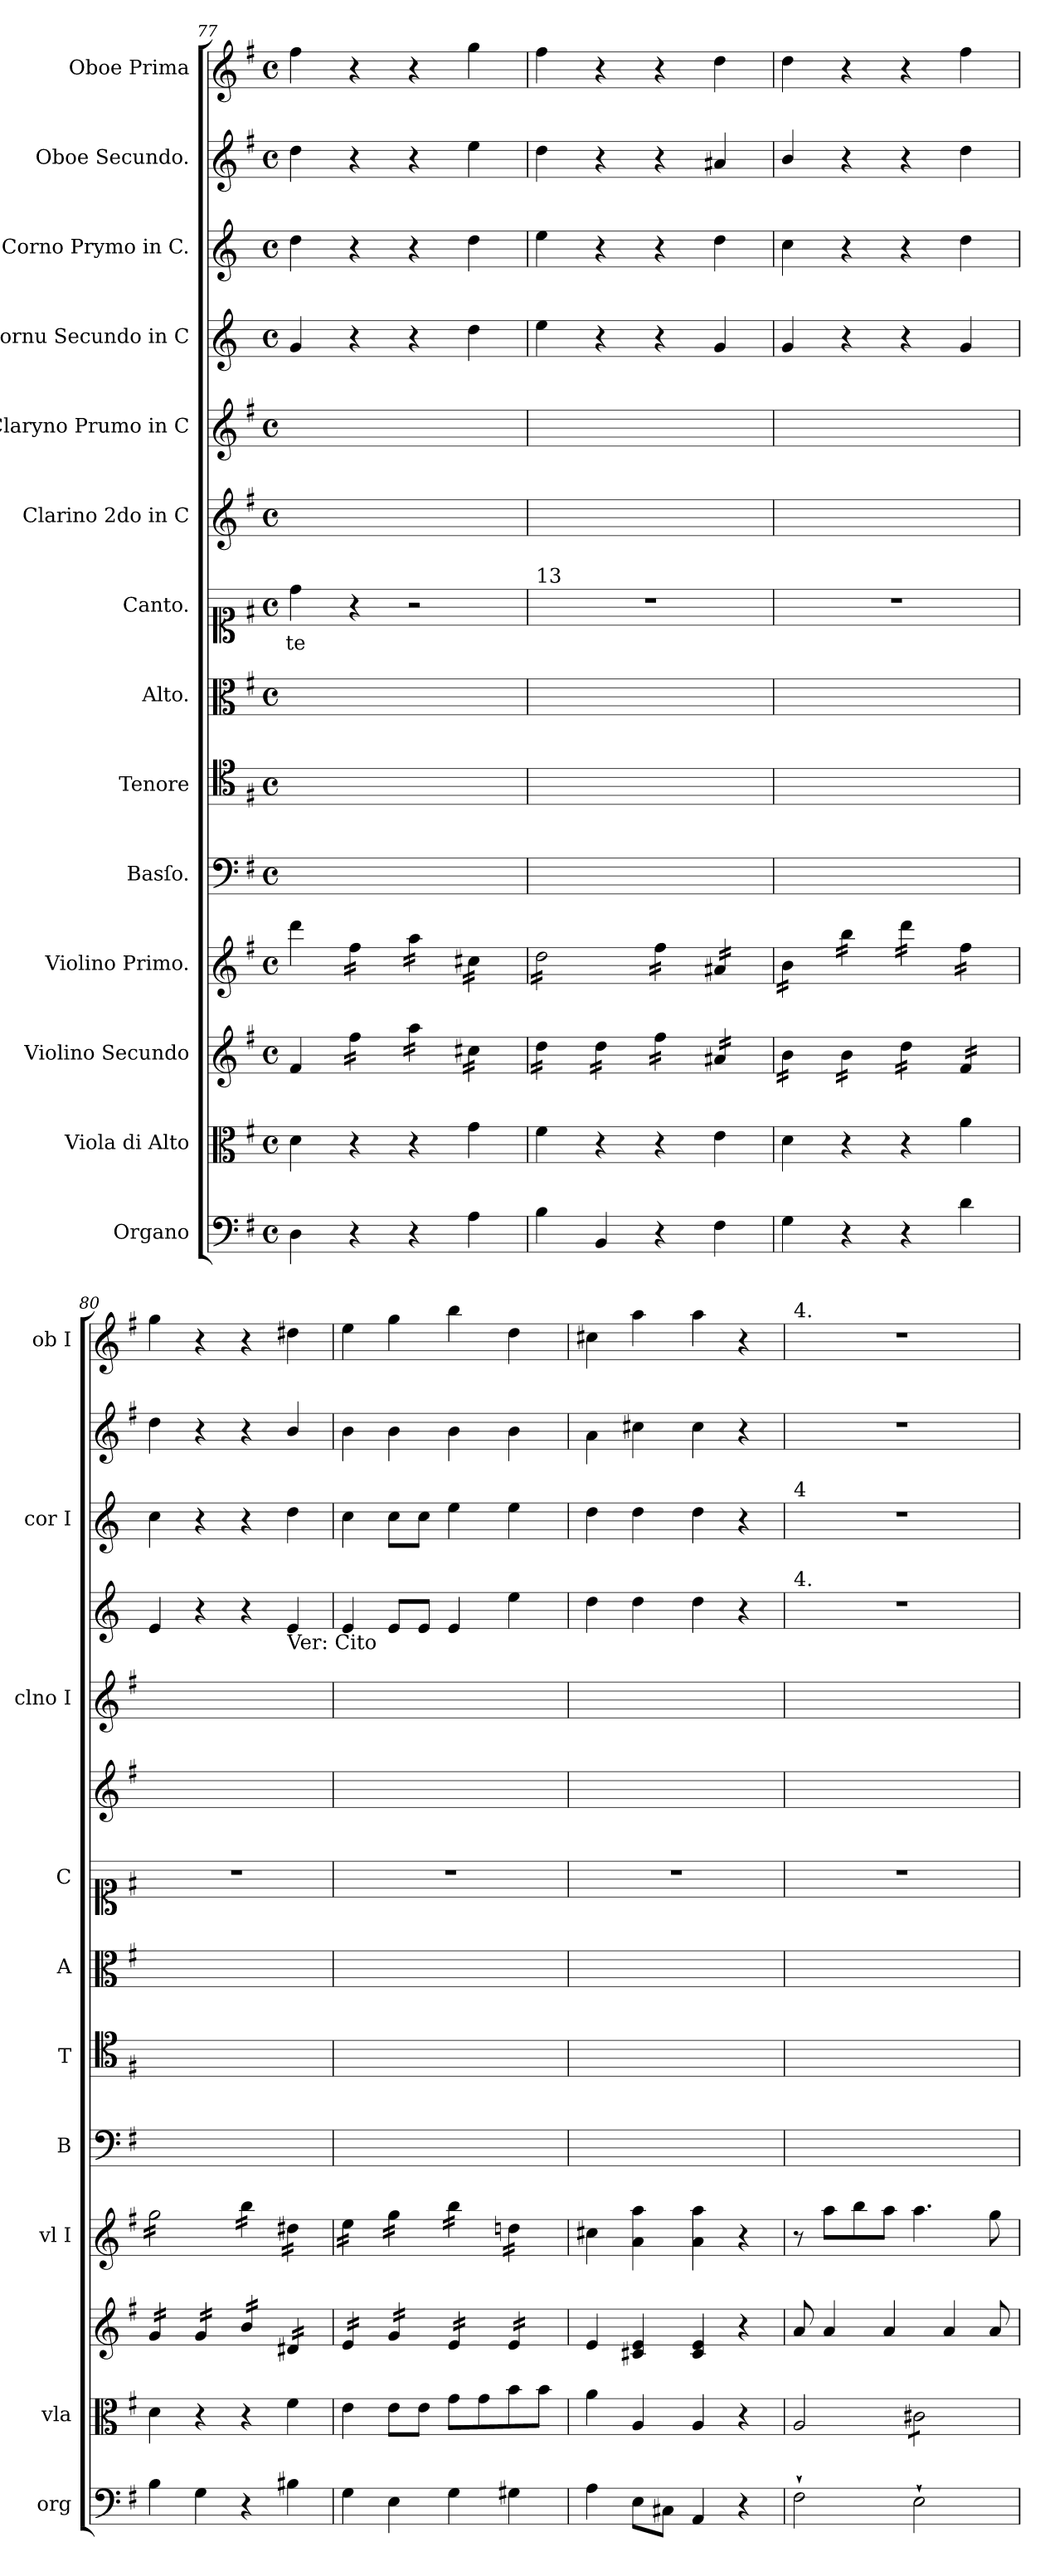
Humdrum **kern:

**kern	**dynam	**kern	**kern	**dynam	**kern	**dynam	**kern	**kern	**kern	**kern	**text	**kern	**kern	**kern	**kern	**kern	**kern	**dynam
*part14	*part14	*part13	*part12	*part12	*part11	*part11	*part10	*part9	*part8	*part7	*part7	*part6	*part5	*part4	*part3	*part2	*part1	*part1
*staff14	*staff14	*staff13	*staff12	*staff12	*staff11	*staff11	*staff10	*staff9	*staff8	*staff7	*staff7	*staff6	*staff5	*staff4	*staff3	*staff2	*staff1	*staff1
*I"Organo	*	*I"Viola di Alto	*I"Violino Secundo	*	*I"Violino Primo.	*	*I"Basſo.	*I"Tenore	*I"Alto.	*I"Canto.	*	*I"Clarino 2do in C	*I"Claryno Prumo in C	*I"Cornu Secundo in C	*I"Corno Prymo in C.	*I"Oboe Secundo.	*I"Oboe Prima	*
*I'org	*	*I'vla	*	*	*I'vl I	*	*I'B	*I'T	*I'A	*I'C	*	*	*I'clno I	*	*I'cor I	*	*I'ob I	*
*clefF4	*	*clefC3	*clefG2	*	*clefG2	*	*clefF4	*clefC4	*clefC3	*clefC1	*	*clefG2	*clefG2	*clefG2	*clefG2	*clefG2	*clefG2	*
*	*	*	*	*	*	*	*	*	*	*	*	*	*	*ITrd3c5	*ITrd3c5	*	*	*
*k[f#]	*	*k[f#]	*k[f#]	*	*k[f#]	*	*k[f#]	*k[f#]	*k[f#]	*k[f#]	*	*k[f#]	*k[f#]	*k[f#]	*k[f#]	*k[f#]	*k[f#]	*
*G:	*	*G:	*G:	*	*G:	*	*G:	*G:	*G:	*G:	*	*G:	*G:	*G:	*G:	*G:	*G:	*
*M4/4	*	*M4/4	*M4/4	*	*M4/4	*	*M4/4	*M4/4	*M4/4	*M4/4	*	*M4/4	*M4/4	*M4/4	*M4/4	*M4/4	*M4/4	*
*met(c)	*	*met(c)	*met(c)	*	*met(c)	*	*met(c)	*met(c)	*met(c)	*met(c)	*	*met(c)	*met(c)	*met(c)	*met(c)	*met(c)	*met(c)	*
=77	=77	=77	=77	=77	=77	=77	=77	=77	=77	=77	=77	=77	=77	=77	=77	=77	=77	=77
4D\	.	4d\	4f#/	.	4ddd\	for	1ryy	1ryy	1ryy	4dd\	-te	1ryy	1ryy	4d/	4a\	4dd\	4ff#\	for&colon;
*	*	*	*tremolo	*	*	*	*	*	*	*	*	*	*	*	*	*	*	*
*	*	*	*	*	*tremolo	*	*	*	*	*	*	*	*	*	*	*	*	*
4r	.	4r	16ff#\LL	for	16ff#\LL	.	.	.	.	4r	.	.	.	4r	4r	4r	4r	.
.	.	.	16ff#\	.	16ff#\	.	.	.	.	.	.	.	.	.	.	.	.	.
.	.	.	16ff#\	.	16ff#\	.	.	.	.	.	.	.	.	.	.	.	.	.
.	.	.	16ff#\JJ	.	16ff#\JJ	.	.	.	.	.	.	.	.	.	.	.	.	.
4r	.	4r	16aa\LL	.	16aa\LL	.	.	.	.	2r	.	.	.	4r	4r	4r	4r	.
.	.	.	16aa\	.	16aa\	.	.	.	.	.	.	.	.	.	.	.	.	.
.	.	.	16aa\	.	16aa\	.	.	.	.	.	.	.	.	.	.	.	.	.
.	.	.	16aa\JJ	.	16aa\JJ	.	.	.	.	.	.	.	.	.	.	.	.	.
4A\	ffor&colon;	4g\	16cc#X\LL	.	16cc#X\LL	.	.	.	.	.	.	.	.	4a\	4a\	4ee\	4gg\	.
.	.	.	16cc#X\	.	16cc#X\	.	.	.	.	.	.	.	.	.	.	.	.	.
.	.	.	16cc#X\	.	16cc#X\	.	.	.	.	.	.	.	.	.	.	.	.	.
.	.	.	16cc#X\JJ	.	16cc#X\JJ	.	.	.	.	.	.	.	.	.	.	.	.	.
=78	=78	=78	=78	=78	=78	=78	=78	=78	=78	=78	=78	=78	=78	=78	=78	=78	=78	=78
!	!	!	!	!	!	!	!	!	!	!LO:TX:a:t=13	!	!	!	!	!	!	!	!
4B\	.	4f#\	16dd\LL	.	16dd\LL	.	1ryy	1ryy	1ryy	1r	.	1ryy	1ryy	4b\	4b\	4dd\	4ff#\	.
.	.	.	16dd\	.	16dd\	.	.	.	.	.	.	.	.	.	.	.	.	.
.	.	.	16dd\	.	16dd\	.	.	.	.	.	.	.	.	.	.	.	.	.
.	.	.	16dd\JJ	.	16dd\	.	.	.	.	.	.	.	.	.	.	.	.	.
4BB/	.	4r	16dd\LL	.	16dd\	.	.	.	.	.	.	.	.	4r	4r	4r	4r	.
.	.	.	16dd\	.	16dd\	.	.	.	.	.	.	.	.	.	.	.	.	.
.	.	.	16dd\	.	16dd\	.	.	.	.	.	.	.	.	.	.	.	.	.
.	.	.	16dd\JJ	.	16dd\JJ	.	.	.	.	.	.	.	.	.	.	.	.	.
4r	.	4r	16ff#\LL	.	16ff#\LL	.	.	.	.	.	.	.	.	4r	4r	4r	4r	.
.	.	.	16ff#\	.	16ff#\	.	.	.	.	.	.	.	.	.	.	.	.	.
.	.	.	16ff#\	.	16ff#\	.	.	.	.	.	.	.	.	.	.	.	.	.
.	.	.	16ff#\JJ	.	16ff#\JJ	.	.	.	.	.	.	.	.	.	.	.	.	.
4F#\	.	4e\	16a#X/LL	.	16a#X/LL	.	.	.	.	.	.	.	.	4d/	4a\	4a#X/	4dd\	.
.	.	.	16a#X/	.	16a#X/	.	.	.	.	.	.	.	.	.	.	.	.	.
.	.	.	16a#X/	.	16a#X/	.	.	.	.	.	.	.	.	.	.	.	.	.
.	.	.	16a#X/JJ	.	16a#X/JJ	.	.	.	.	.	.	.	.	.	.	.	.	.
=79	=79	=79	=79	=79	=79	=79	=79	=79	=79	=79	=79	=79	=79	=79	=79	=79	=79	=79
4G\	.	4d\	16b\LL	.	16b\LL	.	1ryy	1ryy	1ryy	1r	.	1ryy	1ryy	4d/	4g\	4b/	4dd\	.
.	.	.	16b\	.	16b\	.	.	.	.	.	.	.	.	.	.	.	.	.
.	.	.	16b\	.	16b\	.	.	.	.	.	.	.	.	.	.	.	.	.
.	.	.	16b\JJ	.	16b\JJ	.	.	.	.	.	.	.	.	.	.	.	.	.
4r	.	4r	16b\LL	.	16bb\LL	.	.	.	.	.	.	.	.	4r	4r	4r	4r	.
.	.	.	16b\	.	16bb\	.	.	.	.	.	.	.	.	.	.	.	.	.
.	.	.	16b\	.	16bb\	.	.	.	.	.	.	.	.	.	.	.	.	.
.	.	.	16b\JJ	.	16bb\JJ	.	.	.	.	.	.	.	.	.	.	.	.	.
4r	.	4r	16dd\LL	.	16ddd\LL	.	.	.	.	.	.	.	.	4r	4r	4r	4r	.
.	.	.	16dd\	.	16ddd\	.	.	.	.	.	.	.	.	.	.	.	.	.
.	.	.	16dd\	.	16ddd\	.	.	.	.	.	.	.	.	.	.	.	.	.
.	.	.	16dd\JJ	.	16ddd\JJ	.	.	.	.	.	.	.	.	.	.	.	.	.
4d\	.	4a\	16f#/LL	.	16ff#\LL	.	.	.	.	.	.	.	.	4d/	4a\	4dd\	4ff#\	.
.	.	.	16f#/	.	16ff#\	.	.	.	.	.	.	.	.	.	.	.	.	.
.	.	.	16f#/	.	16ff#\	.	.	.	.	.	.	.	.	.	.	.	.	.
.	.	.	16f#/JJ	.	16ff#\JJ	.	.	.	.	.	.	.	.	.	.	.	.	.
=80	=80	=80	=80	=80	=80	=80	=80	=80	=80	=80	=80	=80	=80	=80	=80	=80	=80	=80
4B\	.	4d\	16g/LL	.	16gg\LL	.	1ryy	1ryy	1ryy	1r	.	1ryy	1ryy	4B/	4g\	4dd\	4gg\	.
.	.	.	16g/	.	16gg\	.	.	.	.	.	.	.	.	.	.	.	.	.
.	.	.	16g/	.	16gg\	.	.	.	.	.	.	.	.	.	.	.	.	.
.	.	.	16g/JJ	.	16gg\	.	.	.	.	.	.	.	.	.	.	.	.	.
4G\	.	4r	16g/LL	.	16gg\	.	.	.	.	.	.	.	.	4r	4r	4r	4r	.
.	.	.	16g/	.	16gg\	.	.	.	.	.	.	.	.	.	.	.	.	.
.	.	.	16g/	.	16gg\	.	.	.	.	.	.	.	.	.	.	.	.	.
.	.	.	16g/JJ	.	16gg\JJ	.	.	.	.	.	.	.	.	.	.	.	.	.
4r	.	4r	16b/LL	.	16bb\LL	.	.	.	.	.	.	.	.	4r	4r	4r	4r	.
.	.	.	16b/	.	16bb\	.	.	.	.	.	.	.	.	.	.	.	.	.
.	.	.	16b/	.	16bb\	.	.	.	.	.	.	.	.	.	.	.	.	.
.	.	.	16b/JJ	.	16bb\JJ	.	.	.	.	.	.	.	.	.	.	.	.	.
!	!	!	!	!	!	!	!	!	!	!	!	!	!	!LO:TX:b:t=Ver&colon; Cito	!	!	!	!
4B#X\	.	4f#\	16d#X/LL	.	16dd#X\LL	.	.	.	.	.	.	.	.	4B/	4a\	4b/	4dd#X\	.
.	.	.	16d#X/	.	16dd#X\	.	.	.	.	.	.	.	.	.	.	.	.	.
.	.	.	16d#X/	.	16dd#X\	.	.	.	.	.	.	.	.	.	.	.	.	.
.	.	.	16d#X/JJ	.	16dd#X\JJ	.	.	.	.	.	.	.	.	.	.	.	.	.
=81	=81	=81	=81	=81	=81	=81	=81	=81	=81	=81	=81	=81	=81	=81	=81	=81	=81	=81
4G\	.	4e\	16e/LL	.	16ee\LL	.	1ryy	1ryy	1ryy	1r	.	1ryy	1ryy	4B/	4g\	4b\	4ee\	.
.	.	.	16e/	.	16ee\	.	.	.	.	.	.	.	.	.	.	.	.	.
.	.	.	16e/	.	16ee\	.	.	.	.	.	.	.	.	.	.	.	.	.
.	.	.	16e/JJ	.	16ee\JJ	.	.	.	.	.	.	.	.	.	.	.	.	.
4E\	.	8e\L	16g/LL	.	16gg\LL	.	.	.	.	.	.	.	.	8B/L	8g\L	4b\	4gg\	.
.	.	.	16g/	.	16gg\	.	.	.	.	.	.	.	.	.	.	.	.	.
.	.	8e\J	16g/	.	16gg\	.	.	.	.	.	.	.	.	8B/J	8g\J	.	.	.
.	.	.	16g/JJ	.	16gg\JJ	.	.	.	.	.	.	.	.	.	.	.	.	.
4G\	.	8g\L	16e/LL	.	16bb\LL	.	.	.	.	.	.	.	.	4B/	4b\	4b\	4bb\	.
.	.	.	16e/	.	16bb\	.	.	.	.	.	.	.	.	.	.	.	.	.
.	.	8g\	16e/	.	16bb\	.	.	.	.	.	.	.	.	.	.	.	.	.
.	.	.	16e/JJ	.	16bb\JJ	.	.	.	.	.	.	.	.	.	.	.	.	.
4G#X\	.	8b\	16e/LL	.	16ddn\LL	.	.	.	.	.	.	.	.	4b\	4b\	4b\	4dd\	.
.	.	.	16e/	.	16ddn\	.	.	.	.	.	.	.	.	.	.	.	.	.
.	.	8b\J	16e/	.	16ddn\	.	.	.	.	.	.	.	.	.	.	.	.	.
.	.	.	16e/JJ	.	16ddn\JJ	.	.	.	.	.	.	.	.	.	.	.	.	.
*	*	*	*	*	*Xtremolo	*	*	*	*	*	*	*	*	*	*	*	*	*
*	*	*	*Xtremolo	*	*	*	*	*	*	*	*	*	*	*	*	*	*	*
=82	=82	=82	=82	=82	=82	=82	=82	=82	=82	=82	=82	=82	=82	=82	=82	=82	=82	=82
4A\	.	4a\	4e/	.	4cc#X\	.	1ryy	1ryy	1ryy	1r	.	1ryy	1ryy	4a\	4a\	4a\	4cc#X\	.
8E\L	.	4A/	4c#X/ 4e/	.	4a\ 4aa\	.	.	.	.	.	.	.	.	4a\	4a\	4cc#X\	4aa\	.
8C#X\J	.	.	.	.	.	.	.	.	.	.	.	.	.	.	.	.	.	.
4AA/	.	4A/	4c#/ 4e/	.	4a\ 4aa\	.	.	.	.	.	.	.	.	4a\	4a\	4cc#\	4aa\	.
!	!LO:DY:a	!	!	!	!	!	!	!	!	!	!	!	!	!	!	!	!	!
4r	pp&colon;	4r	4r	.	4r	.	.	.	.	.	.	.	.	4r	4r	4r	4r	.
=83	=83	=83	=83	=83	=83	=83	=83	=83	=83	=83	=83	=83	=83	=83	=83	=83	=83	=83
!	!	!	!	!	!	!	!	!	!	!	!	!	!	!	!	!	!LO:TX:a:t=4.	!
!	!	!	!	!	!	!	!	!	!	!	!	!	!	!	!LO:TX:a:t=4	!	!	!
!	!	!	!	!	!	!	!	!	!	!	!	!	!	!LO:TX:a:t=4.	!	!	!	!
2F#`\	.	2A/	8a/	p&colon;	8r	pia	1ryy	1ryy	1ryy	1r	.	1ryy	1ryy	1r	1r	1r	1r	.
.	.	.	4a/	.	8aa\L	.	.	.	.	.	.	.	.	.	.	.	.	.
.	.	.	.	.	8bb\	.	.	.	.	.	.	.	.	.	.	.	.	.
.	.	.	4a/	.	8aa\J	.	.	.	.	.	.	.	.	.	.	.	.	.
*	*	*tremolo	*	*	*	*	*	*	*	*	*	*	*	*	*	*	*	*
2E`\	.	8c#X\L	.	.	4.aa\	.	.	.	.	.	.	.	.	.	.	.	.	.
.	.	8c#X\	4a/	.	.	.	.	.	.	.	.	.	.	.	.	.	.	.
.	.	8c#X\	.	.	.	.	.	.	.	.	.	.	.	.	.	.	.	.
.	.	8c#X\J	8a/	.	8gg\	.	.	.	.	.	.	.	.	.	.	.	.	.
*	*	*Xtremolo	*	*	*	*	*	*	*	*	*	*	*	*	*	*	*	*
=	=	=	=	=	=	=	=	=	=	=	=	=	=	=	=	=	=	=
*-	*-	*-	*-	*-	*-	*-	*-	*-	*-	*-	*-	*-	*-	*-	*-	*-	*-	*-
